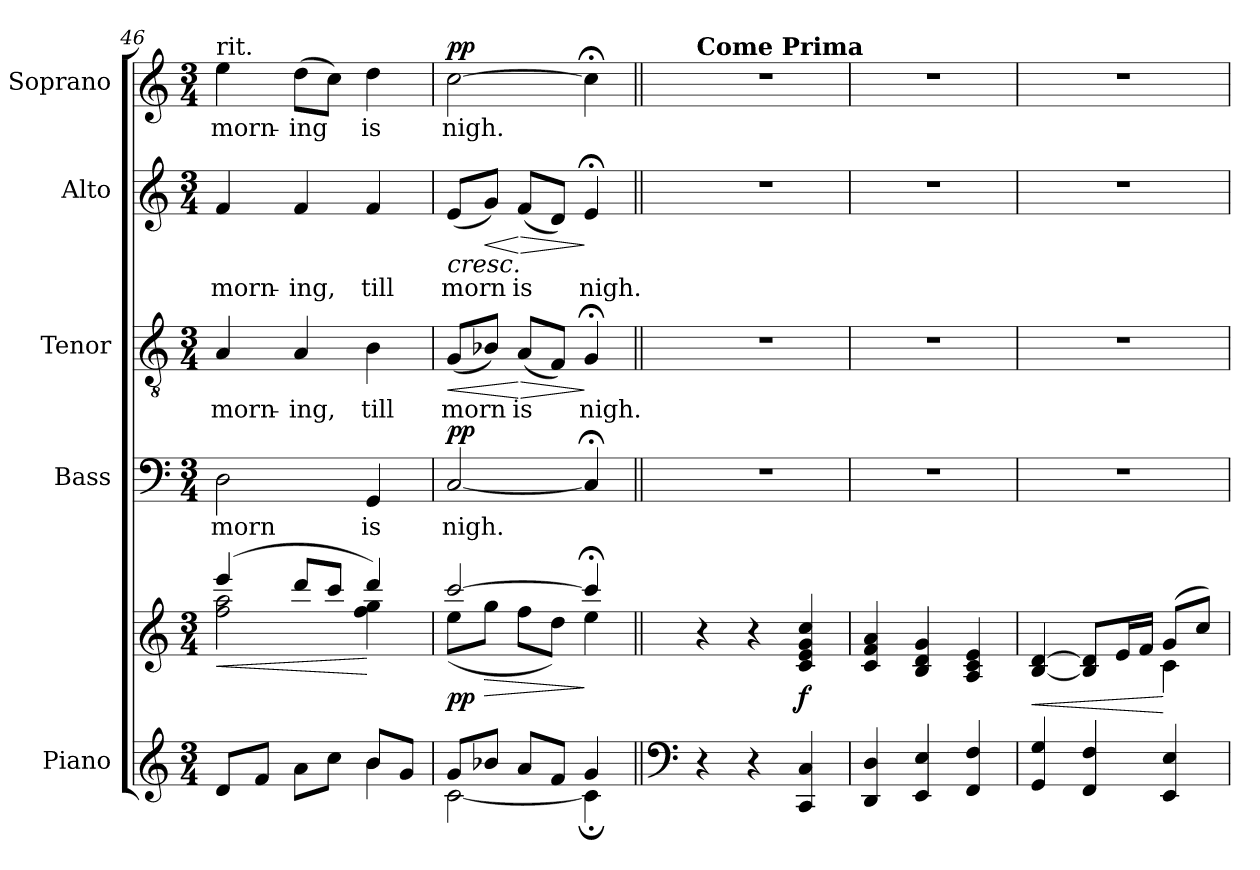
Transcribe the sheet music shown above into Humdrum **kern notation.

**kern	**kern	**dynam	**kern	**text	**dynam	**kern	**text	**dynam	**kern	**text	**dynam	**kern	**text	**dynam
*part5	*part5	*part5	*part4	*part4	*part4	*part3	*part3	*part3	*part2	*part2	*part2	*part1	*part1	*part1
*staff6	*staff5	*staff5/6	*staff4	*staff4	*staff4	*staff3	*staff3	*staff3	*staff2	*staff2	*staff2	*staff1	*staff1	*staff1
*I"Piano	*	*	*I"Bass	*	*	*I"Tenor	*	*	*I"Alto	*	*	*I"Soprano	*	*
*I'Pno.	*	*	*I'B.	*	*	*I'T.	*	*	*I'A.	*	*	*I'S.	*	*
*clefG2	*clefG2	*	*clefF4	*	*	*clefGv2	*	*	*clefG2	*	*	*clefG2	*	*
*	*	*	*	*	*	*ITrd7c12	*	*	*	*	*	*	*	*
*k[]	*k[]	*	*k[]	*	*	*k[]	*	*	*k[]	*	*	*k[]	*	*
*C:	*C:	*	*C:	*	*	*C:	*	*	*C:	*	*	*C:	*	*
*M3/4	*M3/4	*	*M3/4	*	*	*M3/4	*	*	*M3/4	*	*	*M3/4	*	*
=46	=46	=46	=46	=46	=46	=46	=46	=46	=46	=46	=46	=46	=46	=46
*^	*^	*	*	*	*	*	*	*	*	*	*	*	*	*
!	!	!	!	!LO:HP:b	!	!	!	!	!	!	!	!	!	!	!	!
!	!	!	!	!	!	!LO:LY:b:color=#000000	!	!	!	!	!	!	!	!	!	!
!	!	!	!	!	!	!	!	!	!LO:LY:b:color=#000000	!	!	!	!	!	!	!
!	!	!	!	!	!	!	!	!	!	!	!	!LO:LY:b:color=#000000	!	!	!	!
!	!	!	!	!	!	!	!	!	!	!	!	!	!	!LO:TX:t=rit.	!	!
!	!	!	!	!	!	!	!	!	!	!	!	!	!	!	!LO:LY:b:color=#000000	!
2ryy	8di/L	(4eeei/	2ffi\ 2aai	<	2Di\	morn	.	4AAi/	morn-	.	4fi/	morn-	.	4eei\	morn-	.
.	8fi/J	.	.	.	.	.	.	.	.	.	.	.	.	.	.	.
!	!	!	!	!	!	!	!	!	!LO:LY:b:color=#000000	!	!	!	!	!	!	!
!	!	!	!	!	!	!	!	!	!	!	!	!LO:LY:b:color=#000000	!	!	!	!
!	!	!	!	!	!	!	!	!	!	!	!	!	!	!	!LO:LY:b:color=#000000	!
.	8ai\L	8dddi/L	.	.	.	.	.	4AAi/	-ing,	.	4fi/	-ing,	.	(8ddi\L	-ing	.
.	8cci\J	8ccci/J	.	.	.	.	.	.	.	.	.	.	.	8cci\J)	.	.
!	!	!	!	!	!	!LO:LY:b:color=#000000	!	!	!	!	!	!	!	!	!	!
!	!	!	!	!	!	!	!	!	!LO:LY:b:color=#000000	!	!	!	!	!	!	!
!	!	!	!	!	!	!	!	!	!	!	!	!LO:LY:b:color=#000000	!	!	!	!
!	!	!	!	!	!	!	!	!	!	!	!	!	!	!	!LO:LY:b:color=#000000	!
8bi/L	4bi\	4dddi/)	4ffi\ 4ggi	[	4GGi/	is	.	4BBi\	till	.	4fi/	till	.	4ddi\	is	.
8gi/J	.	.	.	.	.	.	.	.	.	.	.	.	.	.	.	.
=47	=47	=47	=47	=47	=47	=47	=47	=47	=47	=47	=47	=47	=47	=47	=47	=47
!	!	!	!	!	!	!LO:LY:b:color=#000000	!	!	!	!	!	!	!	!	!	!
!	!	!	!	!	!	!	!	!	!LO:LY:b:color=#000000	!LO:HP:b	!	!	!	!	!	!
!	!	!	!	!	!	!	!	!	!	!	!	!LO:LY:b:color=#000000	!LO:HP:b	!	!	!
!	!	!	!	!	!	!	!	!	!	!	!	!	!	!	!LO:LY:b:color=#000000	!
8gi/L	[<2ci\	[>2ccci/	(8eei\L	pp	[<2Ci/	nigh.	pp	(8GGi/L	morn	<	(8ei/L	morn	<	[>2cci\	nigh.	pp
!	!	!	!	!LO:HP:b	!	!	!	!	!	!	!	!	!LO:HP:b	!	!	!
8b-Xi/J	.	.	8ggi\J	>	.	.	.	8BB-Xi/J)	.	.	8gi/J)	.	<	.	.	.
!	!	!	!	!	!	!	!	!	!LO:LY:b:color=#000000	!LO:HP:n=1:b	!	!	!	!	!	!
!	!	!	!	!	!	!	!	!	!	!	!	!LO:LY:b:color=#000000	!LO:HP:n=1:b	!	!	!
8ai/L	.	.	8ffi\L	.	.	.	.	(8AAi/L	is	[ >	(8fi/L	is	[ [ >	.	.	.
8fi/J	.	.	8ddi\J)	.	.	.	.	8FFi/J)	.	.	8di/J)	.	.	.	.	.
!	!	!	!	!	!	!	!	!	!LO:LY:b:color=#000000	!	!	!	!	!	!	!
!	!	!	!	!	!	!	!	!	!	!	!	!LO:LY:b:color=#000000	!	!	!	!
4gi/	4c;i\]	4ccc;i/]	4eei\	]	4C;i/]	.	.	4GG;i/	nigh.	]	4e;i/	nigh.	]	4cc;i\]	.	.
*v	*v	*	*	*	*	*	*	*	*	*	*	*	*	*	*	*
*	*v	*v	*	*	*	*	*	*	*	*	*	*	*	*	*
=48||	=48||	=48||	=48||	=48||	=48||	=48||	=48||	=48||	=48||	=48||	=48||	=48||	=48||	=48||
*clefF4	*	*	*	*	*	*	*	*	*	*	*	*	*	*
*^	*^	*	*	*	*	*	*	*	*	*	*	*	*	*
!	!	!	!	!	!	!	!	!	!	!	!	!	!	!LO:TX:a:B:t=Come Prima	!	!
!	!	!LO:TX:a:B:t=Come Prima	!	!	!	!	!	!	!	!	!	!	!	!	!	!
!	!	!	!	!	!LO:N:vis=1	!	!	!LO:N:vis=1	!	!	!LO:N:vis=1	!	!	!LO:N:vis=1	!	!
*v	*v	*	*	*	*	*	*	*	*	*	*	*	*	*	*	*
*	*v	*v	*	*	*	*	*	*	*	*	*	*	*	*	*
4r	4r	.	2.r	.	.	2.r	.	.	2.r	.	.	2.r	.	.
4r	4r	.	.	.	.	.	.	.	.	.	.	.	.	.
4CCi/ 4Ci	4ci/ 4ei 4gi 4cci	f	.	.	.	.	.	.	.	.	.	.	.	.
=49	=49	=49	=49	=49	=49	=49	=49	=49	=49	=49	=49	=49	=49	=49
!	!	!	!LO:N:vis=1	!	!	!LO:N:vis=1	!	!	!LO:N:vis=1	!	!	!LO:N:vis=1	!	!
4DDi/ 4Di	4ci/ 4fi 4ai	.	2.r	.	.	2.r	.	.	2.r	.	.	2.r	.	.
4EEi/ 4Ei	4Bi/ 4di 4gi	.	.	.	.	.	.	.	.	.	.	.	.	.
4FFi/ 4Fi	4Ai/ 4ci 4ei	.	.	.	.	.	.	.	.	.	.	.	.	.
!!LO:PB:g=z
=50	=50	=50	=50	=50	=50	=50	=50	=50	=50	=50	=50	=50	=50	=50
!	!	!LO:HP:b	!LO:N:vis=1	!	!	!LO:N:vis=1	!	!	!LO:N:vis=1	!	!	!LO:N:vis=1	!	!
*	*^	*	*	*	*	*	*	*	*	*	*	*	*	*
4GGi/ 4Gi	[<4Bi/ [>4di	2ryy	<	2.r	.	.	2.r	.	.	2.r	.	.	2.r	.	.
4FFi/ 4Fi	8Bi/] 8di]L	.	.	.	.	.	.	.	.	.	.	.	.	.	.
.	16ei/L	.	.	.	.	.	.	.	.	.	.	.	.	.	.
.	16fi/JJ	.	.	.	.	.	.	.	.	.	.	.	.	.	.
4EEi/ 4Ei	(8gi/L	4ci\	[	.	.	.	.	.	.	.	.	.	.	.	.
.	8cci/J)	.	.	.	.	.	.	.	.	.	.	.	.	.	.
*	*v	*v	*	*	*	*	*	*	*	*	*	*	*	*	*
=	=	=	=	=	=	=	=	=	=	=	=	=	=	=
*-	*-	*-	*-	*-	*-	*-	*-	*-	*-	*-	*-	*-	*-	*-
